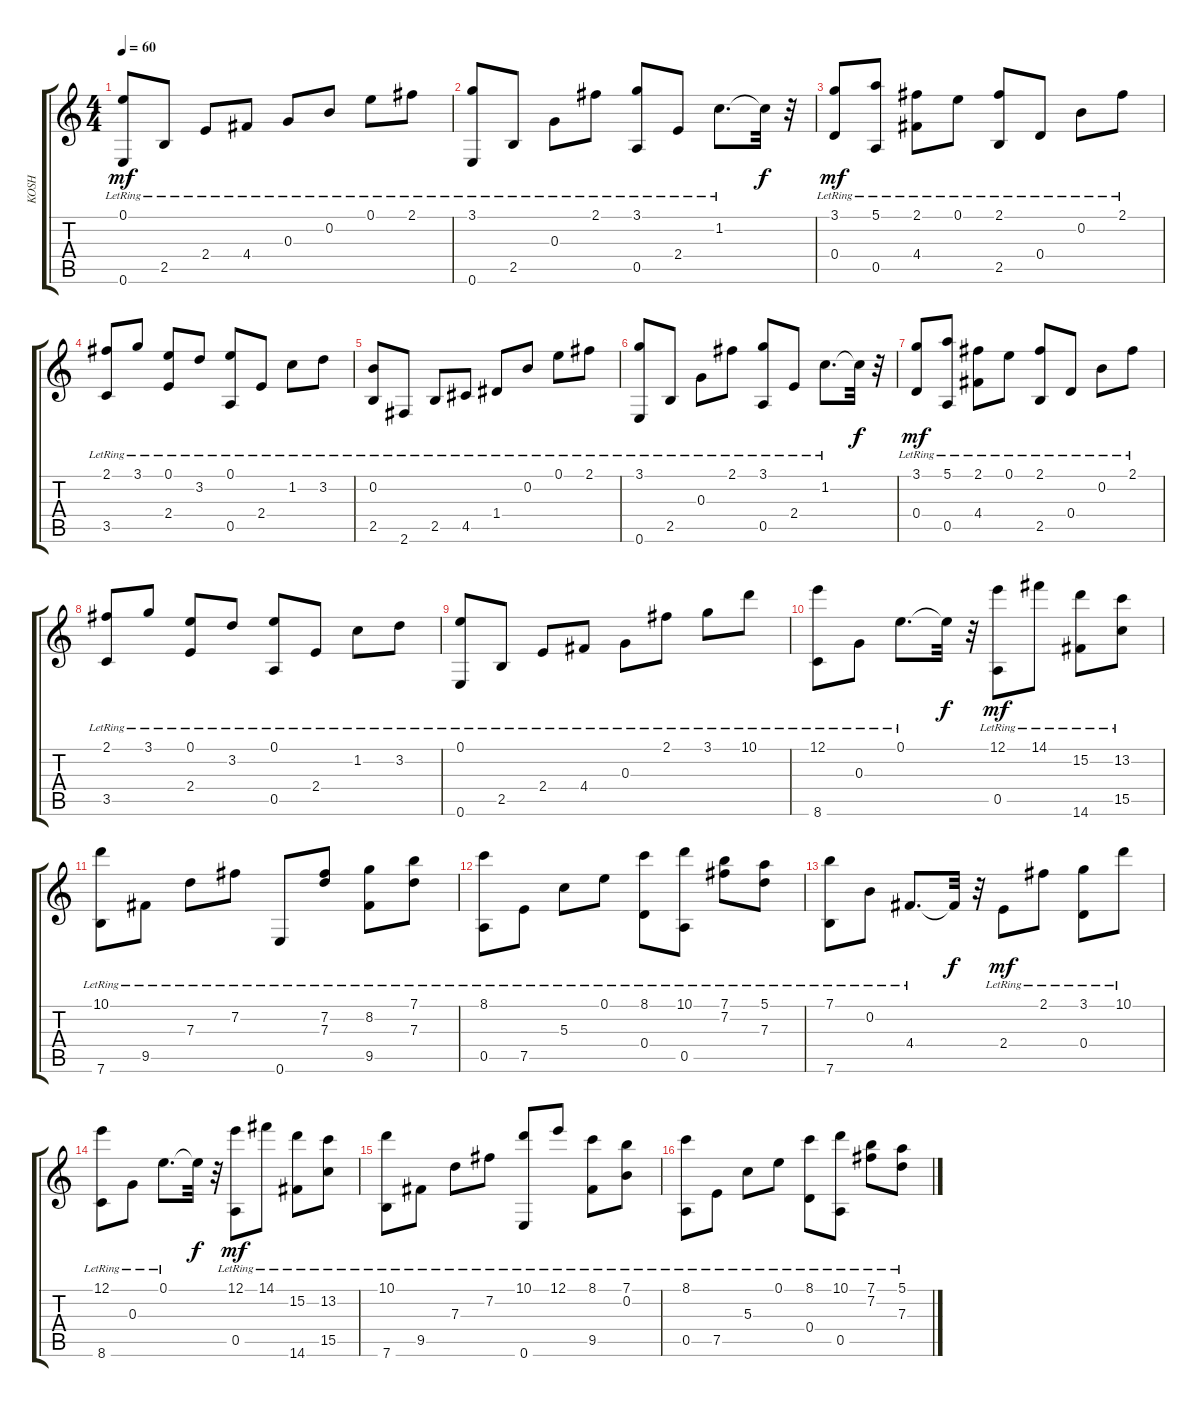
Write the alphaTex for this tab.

\track ("KOSH" "KOSH") {instrument acousticguitarnylon}
\staff {score tabs}
\tuning (E4 B3 G3 D3 A2 E2) {hide}
\ts (4 4)
\tempo 60
\clef g2
\ks c
(0.1{lr} 0.6{lr}).8{dy mf} 2.5{lr}.8 2.4{lr}.8 4.4{lr}.8 0.3{lr}.8 0.2{lr}.8 0.1{lr}.8 2.1{lr}.8 |
(3.1{lr} 0.6{lr}).8 2.5{lr}.8 0.3{lr}.8 2.1{lr}.8 (3.1{lr} 0.5{lr}).8 2.4{lr}.8 1.2{lr}.8{d} 1.2{t}.32{dy f} r.32 |
(3.1{lr} 0.4{lr}).8{dy mf} (5.1{lr} 0.5{lr}).8 (2.1{lr} 4.4{lr}).8 0.1{lr}.8 (2.1{lr} 2.5{lr}).8 0.4{lr}.8 0.2{lr}.8 2.1{lr}.8 |
(2.1{lr} 3.5{lr}).8 3.1{lr}.8 (0.1{lr} 2.4{lr}).8 3.2{lr}.8 (0.1{lr} 0.5{lr}).8 2.4{lr}.8 1.2{lr}.8 3.2{lr}.8 |
(0.2{lr} 2.5{lr}).8 2.6{lr}.8 2.5{lr}.8 4.5{lr}.8 1.4{lr}.8 0.2{lr}.8 0.1{lr}.8 2.1{lr}.8 |
(3.1{lr} 0.6{lr}).8 2.5{lr}.8 0.3{lr}.8 2.1{lr}.8 (3.1{lr} 0.5{lr}).8 2.4{lr}.8 1.2{lr}.8{d} 1.2{t}.32{dy f} r.32 |
(3.1{lr} 0.4{lr}).8{dy mf} (5.1{lr} 0.5{lr}).8 (2.1{lr} 4.4{lr}).8 0.1{lr}.8 (2.1{lr} 2.5{lr}).8 0.4{lr}.8 0.2{lr}.8 2.1{lr}.8 |
(2.1{lr} 3.5{lr}).8 3.1{lr}.8 (0.1{lr} 2.4{lr}).8 3.2{lr}.8 (0.1{lr} 0.5{lr}).8 2.4{lr}.8 1.2{lr}.8 3.2{lr}.8 |
(0.1{lr} 0.6{lr}).8 2.5{lr}.8 2.4{lr}.8 4.4{lr}.8 0.3{lr}.8 2.1{lr}.8 3.1{lr}.8 10.1{lr}.8 |
(12.1{lr} 8.6{lr}).8 0.3{lr}.8 0.1{lr}.8{d} 0.1{t}.32{dy f} r.32 (12.1{lr} 0.5{lr}).8{dy mf} 14.1{lr}.8 (15.2{lr} 14.6{lr}).8 (13.2{lr} 15.5{lr}).8 |
(10.1{lr} 7.6{lr}).8 9.5{lr}.8 7.3{lr}.8 7.2{lr}.8 0.6{lr}.8 (7.2{lr} 7.3{lr}).8 (8.2{lr} 9.5{lr}).8 (7.1{lr} 7.3{lr}).8 |
(8.1{lr} 0.5{lr}).8 7.5{lr}.8 5.3{lr}.8 0.1{lr}.8 (8.1{lr} 0.4{lr}).8 (10.1{lr} 0.5{lr}).8 (7.1{lr} 7.2{lr}).8 (5.1{lr} 7.3{lr}).8 |
(7.1{lr} 7.6{lr}).8 0.2{lr}.8 4.4{lr}.8{d} 4.4{t}.32{dy f} r.32 2.4{lr}.8{dy mf} 2.1{lr}.8 (3.1{lr} 0.4{lr}).8 10.1{lr}.8 |
(12.1{lr} 8.6{lr}).8 0.3{lr}.8 0.1{lr}.8{d} 0.1{t}.32{dy f} r.32 (12.1{lr} 0.5{lr}).8{dy mf} 14.1{lr}.8 (15.2{lr} 14.6{lr}).8 (13.2{lr} 15.5{lr}).8 |
(10.1{lr} 7.6{lr}).8 9.5{lr}.8 7.3{lr}.8 7.2{lr}.8 (10.1{lr} 0.6{lr}).8 12.1{lr}.8 (8.1{lr} 9.5{lr}).8 (7.1{lr} 0.2{lr}).8 |
(8.1{lr} 0.5{lr}).8 7.5{lr}.8 5.3{lr}.8 0.1{lr}.8 (8.1{lr} 0.4{lr}).8 (10.1{lr} 0.5{lr}).8 (7.1{lr} 7.2{lr}).8 (5.1{lr} 7.3{lr}).8
